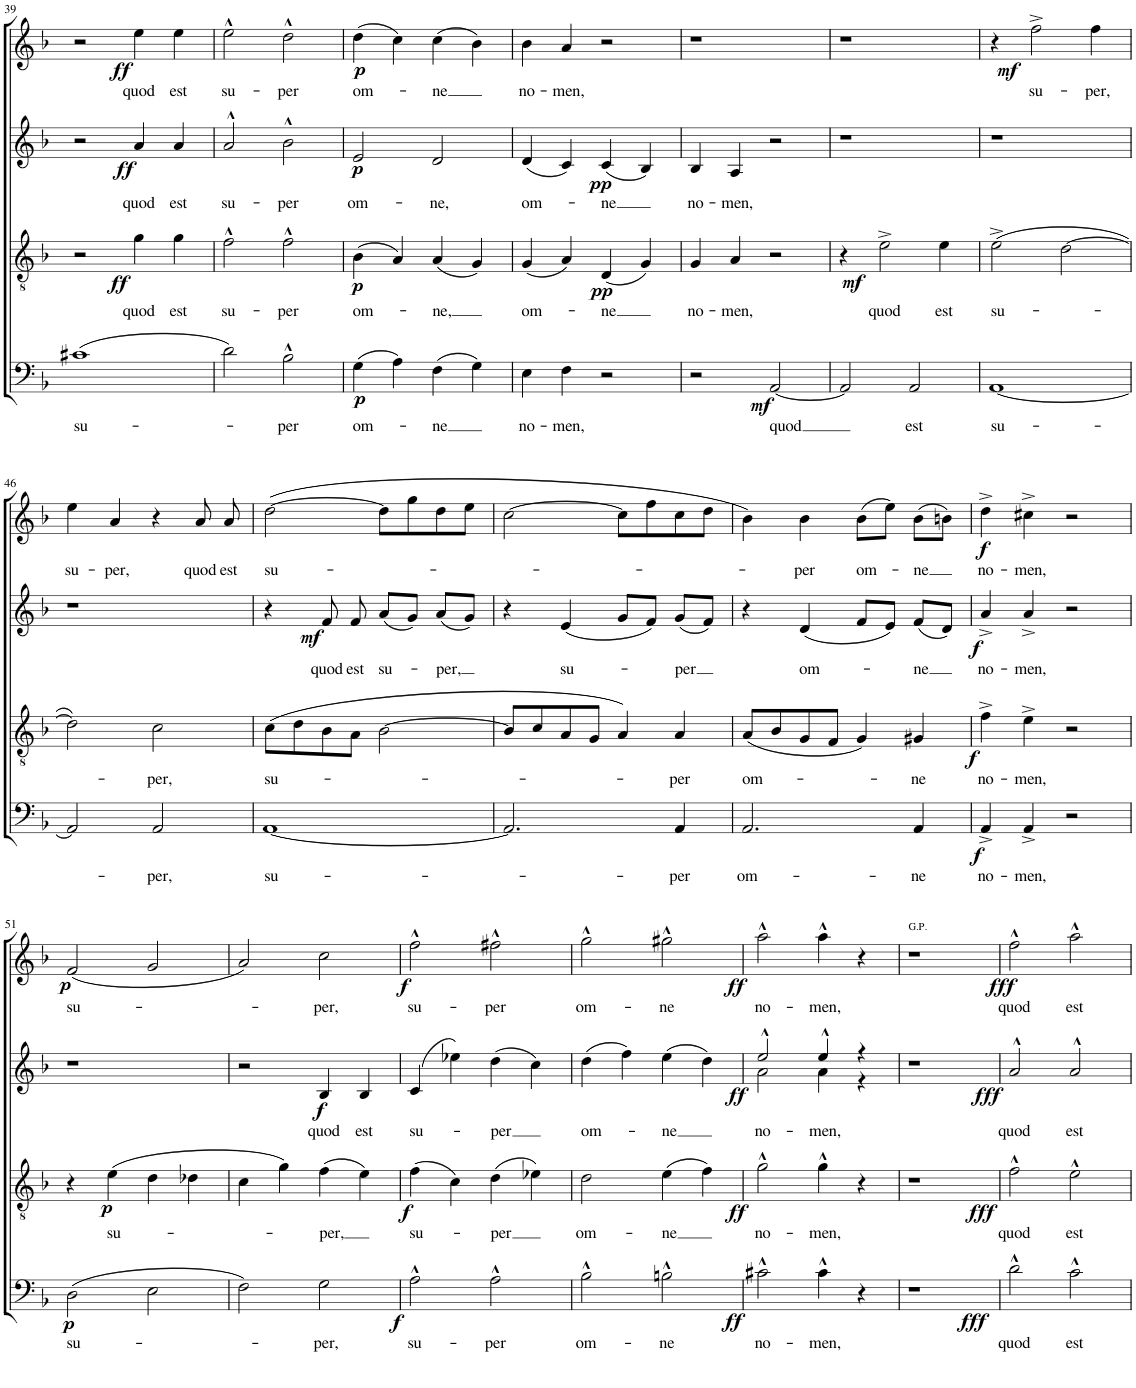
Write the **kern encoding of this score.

**kern	**text	**dynam	**kern	**text	**dynam	**kern	**text	**dynam	**kern	**text	**dynam
*part4	*part4	*part4	*part3	*part3	*part3	*part2	*part2	*part2	*part1	*part1	*part1
*staff4	*staff4	*staff4	*staff3	*staff3	*staff3	*staff2	*staff2	*staff2	*staff1	*staff1	*staff1
*I"Bass	*	*	*I"Tenor	*	*	*I"Alt	*	*	*I"Sopran	*	*
!!LO:PB:g=z
*clefF4	*	*	*clefGv2	*	*	*clefG2	*	*	*clefG2	*	*
*	*	*	*Trd4c7	*	*	*	*	*	*	*	*
*k[b-]	*	*	*k[b-]	*	*	*k[b-]	*	*	*k[b-]	*	*
*M4/4	*	*	*M4/4	*	*	*M4/4	*	*	*M4/4	*	*
=39	=39	=39	=39	=39	=39	=39	=39	=39	=39	=39	=39
!	!LO:LY:b	!	!	!	!	!	!	!	!	!	!
(1c#X	su-	.	2r	.	.	2r	.	.	2r	.	.
!	!	!	!	!LO:LY:b	!LO:DY:b	!	!LO:LY:b	!LO:DY:b	!	!LO:LY:b	!LO:DY:b
.	.	.	4g\	quod	ff	4a/	quod	ff	4ee\	quod	ff
!	!	!	!	!LO:LY:b	!	!	!LO:LY:b	!	!	!LO:LY:b	!
.	.	.	4g\	est	.	4a/	est	.	4ee\	est	.
=40	=40	=40	=40	=40	=40	=40	=40	=40	=40	=40	=40
!	!	!	!	!LO:LY:b	!	!	!LO:LY:b	!	!	!LO:LY:b	!
2d\)	.	.	2f^^\	su-	.	2a^^/	su-	.	2ee^^\	su-	.
!	!LO:LY:b	!	!	!LO:LY:b	!	!	!LO:LY:b	!	!	!LO:LY:b	!
2B-^^\	-per	.	2f^^\	-per	.	2b-^^\	-per	.	2dd^^\	-per	.
=41	=41	=41	=41	=41	=41	=41	=41	=41	=41	=41	=41
!	!LO:LY:b	!LO:DY:b	!	!LO:LY:b	!LO:DY:b	!	!LO:LY:b	!LO:DY:b	!	!LO:LY:b	!LO:DY:b
(4G\	om-	p	(4B-\	om-	p	2e/	om-	p	(4dd\	om-	p
4A\)	.	.	4A/)	.	.	.	.	.	4cc\)	.	.
!	!LO:LY:b	!	!	!LO:LY:b	!	!	!LO:LY:b	!	!	!LO:LY:b	!
(4F\	-ne	.	(4A/	-ne,	.	2d/	-ne,	.	(4cc\	-ne	.
4G\)	.	.	4G/)	.	.	.	.	.	4b-\)	.	.
=42	=42	=42	=42	=42	=42	=42	=42	=42	=42	=42	=42
!	!LO:LY:b	!	!	!LO:LY:b	!	!	!LO:LY:b	!	!	!LO:LY:b	!
4E\	no-	.	(4G/	om-	.	(4d/	om-	.	4b-\	no-	.
!	!LO:LY:b	!	!	!	!	!	!	!	!	!LO:LY:b	!
4F\	-men,	.	4A/)	.	.	4c/)	.	.	4a/	-men,	.
!	!	!	!	!LO:LY:b	!LO:DY:b	!	!LO:LY:b	!LO:DY:b	!	!	!
2r	.	.	(4D/	-ne	pp	(4c/	-ne	pp	2r	.	.
.	.	.	4G/)	.	.	4B-/)	.	.	.	.	.
=43	=43	=43	=43	=43	=43	=43	=43	=43	=43	=43	=43
!	!	!	!	!LO:LY:b	!	!	!LO:LY:b	!	!	!	!
2r	.	.	4G/	no-	.	4B-/	no-	.	1r	.	.
!	!	!	!	!LO:LY:b	!	!	!LO:LY:b	!	!	!	!
.	.	.	4A/	-men,	.	4A/	-men,	.	.	.	.
!	!LO:LY:b	!LO:DY:b	!	!	!	!	!	!	!	!	!
[2AA/	quod	mf	2r	.	.	2r	.	.	.	.	.
=44	=44	=44	=44	=44	=44	=44	=44	=44	=44	=44	=44
2AA/]	.	.	4r	.	.	1r	.	.	1r	.	.
!	!	!	!	!LO:LY:b	!LO:DY:b	!	!	!	!	!	!
.	.	.	2e^\	quod	mf	.	.	.	.	.	.
!	!LO:LY:b	!	!	!	!	!	!	!	!	!	!
2AA/	est	.	.	.	.	.	.	.	.	.	.
!	!	!	!	!LO:LY:b	!	!	!	!	!	!	!
.	.	.	4e\	est	.	.	.	.	.	.	.
=45	=45	=45	=45	=45	=45	=45	=45	=45	=45	=45	=45
!	!LO:LY:b	!	!	!LO:LY:b	!	!	!	!	!	!	!
[1AA	su-	.	(2e^\	su-	.	1r	.	.	4r	.	.
!	!	!	!	!	!	!	!	!	!	!LO:LY:b	!LO:DY:b
.	.	.	.	.	.	.	.	.	2ff^\	su-	mf
.	.	.	[2d\	.	.	.	.	.	.	.	.
!	!	!	!	!	!	!	!	!	!	!LO:LY:b	!
.	.	.	.	.	.	.	.	.	4ff\	-per,	.
!!LO:LB:g=z
=46	=46	=46	=46	=46	=46	=46	=46	=46	=46	=46	=46
!	!	!	!	!	!	!	!	!	!	!LO:LY:b	!
2AA/]	.	.	2d\])	.	.	1r	.	.	4ee\	su-	.
!	!	!	!	!	!	!	!	!	!	!LO:LY:b	!
.	.	.	.	.	.	.	.	.	4a/	-per,	.
!	!LO:LY:b	!	!	!LO:LY:b	!	!	!	!	!	!	!
2AA/	-per,	.	2c\	-per,	.	.	.	.	4r	.	.
!	!	!	!	!	!	!	!	!	!	!LO:LY:b	!
.	.	.	.	.	.	.	.	.	8a/	quod	.
!	!	!	!	!	!	!	!	!	!	!LO:LY:b	!
.	.	.	.	.	.	.	.	.	8a/	est	.
=47	=47	=47	=47	=47	=47	=47	=47	=47	=47	=47	=47
!	!LO:LY:b	!	!	!LO:LY:b	!	!	!	!	!	!LO:LY:b	!
[1AA	su-	.	(8c\L	su-	.	4r	.	.	([2dd\	su-	.
.	.	.	8d\	.	.	.	.	.	.	.	.
!	!	!	!	!	!	!	!LO:LY:b	!LO:DY:b	!	!	!
.	.	.	8B-\	.	.	8f/	quod	mf	.	.	.
!	!	!	!	!	!	!	!LO:LY:b	!	!	!	!
.	.	.	8A\J	.	.	8f/	est	.	.	.	.
!	!	!	!	!	!	!	!LO:LY:b	!	!	!	!
.	.	.	[2B-\	.	.	(8a/L	su-	.	8dd\L]	.	.
.	.	.	.	.	.	8g/J)	.	.	8gg\	.	.
!	!	!	!	!	!	!	!LO:LY:b	!	!	!	!
.	.	.	.	.	.	(8a/L	-per,	.	8dd\	.	.
.	.	.	.	.	.	8g/J)	.	.	8ee\J	.	.
=48	=48	=48	=48	=48	=48	=48	=48	=48	=48	=48	=48
2.AA/]	.	.	8B-/L]	.	.	4r	.	.	[2cc\	.	.
.	.	.	8c/	.	.	.	.	.	.	.	.
!	!	!	!	!	!	!	!LO:LY:b	!	!	!	!
.	.	.	8A/	.	.	(4e/	su-	.	.	.	.
.	.	.	8G/J	.	.	.	.	.	.	.	.
.	.	.	4A/)	.	.	8g/L	.	.	8cc\L]	.	.
.	.	.	.	.	.	8f/J)	.	.	8ff\	.	.
!	!LO:LY:b	!	!	!LO:LY:b	!	!	!LO:LY:b	!	!	!	!
4AA/	-per	.	4A/	-per	.	(8g/L	-per	.	8cc\	.	.
.	.	.	.	.	.	8f/J)	.	.	8dd\J	.	.
=49	=49	=49	=49	=49	=49	=49	=49	=49	=49	=49	=49
!	!LO:LY:b	!	!	!LO:LY:b	!	!	!	!	!	!	!
2.AA/	om-	.	(8A/L	om-	.	4r	.	.	4b-\)	.	.
.	.	.	8B-/	.	.	.	.	.	.	.	.
!	!	!	!	!	!	!	!LO:LY:b	!	!	!LO:LY:b	!
.	.	.	8G/	.	.	(4d/	om-	.	4b-\	-per	.
.	.	.	8F/J	.	.	.	.	.	.	.	.
!	!	!	!	!	!	!	!	!	!	!LO:LY:b	!
.	.	.	4G/)	.	.	8f/L	.	.	(8b-\L	om-	.
.	.	.	.	.	.	8e/J)	.	.	8ee\J)	.	.
!	!LO:LY:b	!	!	!LO:LY:b	!	!	!LO:LY:b	!	!	!LO:LY:b	!
4AA/	-ne	.	4G#X/	-ne	.	(8f/L	-ne	.	(8b-\L	-ne	.
.	.	.	.	.	.	8d/J)	.	.	8bn\J)	.	.
=50	=50	=50	=50	=50	=50	=50	=50	=50	=50	=50	=50
!	!LO:LY:b	!LO:DY:b	!	!LO:LY:b	!LO:DY:b	!	!LO:LY:b	!LO:DY:b	!	!LO:LY:b	!LO:DY:b
4AA^/	no-	f	4f^\	no-	f	4a^/	no-	f	4dd^\	no-	f
!	!LO:LY:b	!	!	!LO:LY:b	!	!	!LO:LY:b	!	!	!LO:LY:b	!
4AA^/	-men,	.	4e^\	-men,	.	4a^/	-men,	.	4cc#X^\	-men,	.
2r	.	.	2r	.	.	2r	.	.	2r	.	.
!!LO:LB:g=z
=51	=51	=51	=51	=51	=51	=51	=51	=51	=51	=51	=51
!	!LO:LY:b	!LO:DY:b	!	!	!	!	!	!	!	!LO:LY:b	!LO:DY:b
(2D\	su-	p	4r	.	.	1r	.	.	(2f/	su-	p
!	!	!	!	!LO:LY:b	!LO:DY:b	!	!	!	!	!	!
.	.	.	(4e\	su-	p	.	.	.	.	.	.
2E\	.	.	4d\	.	.	.	.	.	2g/	.	.
.	.	.	4d-X\	.	.	.	.	.	.	.	.
=52	=52	=52	=52	=52	=52	=52	=52	=52	=52	=52	=52
2F\)	.	.	4c\	.	.	2r	.	.	2a/)	.	.
.	.	.	4g\)	.	.	.	.	.	.	.	.
!	!LO:LY:b	!	!	!LO:LY:b	!	!	!LO:LY:b	!LO:DY:b	!	!LO:LY:b	!
2G\	-per,	.	(4f\	-per,	.	4B-/	quod	f	2cc\	-per,	.
!	!	!	!	!	!	!	!LO:LY:b	!	!	!	!
.	.	.	4e\)	.	.	4B-/	est	.	.	.	.
=53	=53	=53	=53	=53	=53	=53	=53	=53	=53	=53	=53
!	!LO:LY:b	!LO:DY:b	!	!LO:LY:b	!LO:DY:b	!	!LO:LY:b	!	!	!LO:LY:b	!LO:DY:b
2A^^\	su-	f	(4f\	su-	f	(4c/	su-	.	2ff^^\	su-	f
.	.	.	4c\)	.	.	4ee-X\)	.	.	.	.	.
!	!LO:LY:b	!	!	!LO:LY:b	!	!	!LO:LY:b	!	!	!LO:LY:b	!
2A^^\	-per	.	(4d\	-per	.	(4dd\	-per	.	2ff#X^^\	-per	.
.	.	.	4e-X\)	.	.	4cc\)	.	.	.	.	.
=54	=54	=54	=54	=54	=54	=54	=54	=54	=54	=54	=54
!	!LO:LY:b	!	!	!LO:LY:b	!	!	!LO:LY:b	!	!	!LO:LY:b	!
2B-^^\	om-	.	2d\	om-	.	(4dd\	om-	.	2gg^^\	om-	.
.	.	.	.	.	.	4ff\)	.	.	.	.	.
!	!LO:LY:b	!	!	!LO:LY:b	!	!	!LO:LY:b	!	!	!LO:LY:b	!
2Bn^^\	-ne	.	(4e\	-ne	.	(4ee\	-ne	.	2gg#X^^\	-ne	.
.	.	.	4f\)	.	.	4dd\)	.	.	.	.	.
=55	=55	=55	=55	=55	=55	=55	=55	=55	=55	=55	=55
!	!LO:LY:b	!LO:DY:b	!	!LO:LY:b	!LO:DY:b	!	!LO:LY:b	!LO:DY:b	!	!LO:LY:b	!LO:DY:b
*	*	*	*	*	*	*^	*	*	*	*	*
2c#X^^\	no-	ff	2g^^\	no-	ff	2ee^^/	2a\	no-	ff	2aa^^\	no-	ff
!	!LO:LY:b	!	!	!LO:LY:b	!	!	!	!LO:LY:b	!	!	!LO:LY:b	!
4c#^^\	-men,	.	4g^^\	-men,	.	4ee^^/	4a\	-men,	.	4aa^^\	-men,	.
4r	.	.	4r	.	.	4r	4r	.	.	4r	.	.
=56	=56	=56	=56	=56	=56	=56	=56	=56	=56	=56	=56	=56
!	!	!	!	!	!	!	!	!	!	!LO:TX:a:t=G.P.	!	!
*	*	*	*	*	*	*v	*v	*	*	*	*	*
1r	.	.	1r	.	.	1r	.	.	1r	.	.
=57	=57	=57	=57	=57	=57	=57	=57	=57	=57	=57	=57
!	!LO:LY:b	!LO:DY:b	!	!LO:LY:b	!LO:DY:b	!	!LO:LY:b	!LO:DY:b	!	!LO:LY:b	!LO:DY:b
2d^^\	quod	fff	2f^^\	quod	fff	2a^^/	quod	fff	2ff^^\	quod	fff
!	!LO:LY:b	!	!	!LO:LY:b	!	!	!LO:LY:b	!	!	!LO:LY:b	!
2c^^\	est	.	2e^^\	est	.	2a^^/	est	.	2aa^^\	est	.
=	=	=	=	=	=	=	=	=	=	=	=
*-	*-	*-	*-	*-	*-	*-	*-	*-	*-	*-	*-
